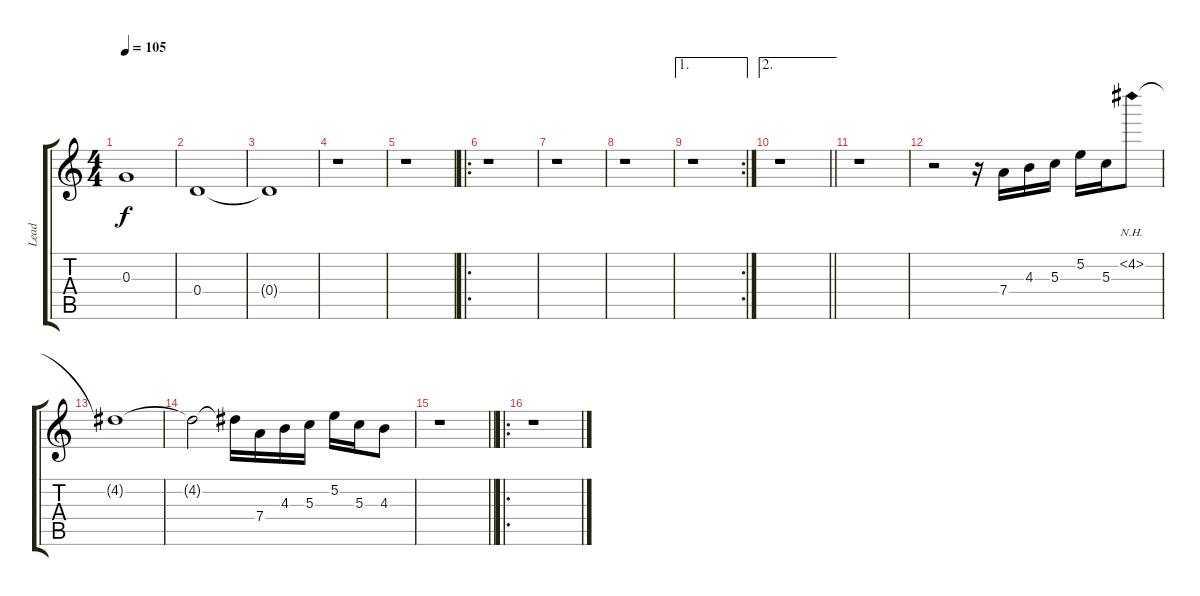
\track ("Lead" "Lead") {instrument distortionguitar}
\staff {score tabs}
\tuning (E4 B3 G3 D3 A2 E2) {hide}
\ts (4 4)
\tempo 105
\clef g2
\ks c
0.3{t}.1{dy f} |
0.4.1 |
0.4{t}.1 |
r.1 |
r.1 |
\ro
r.1 |
r.1 |
r.1 |
\ae 1
\rc 2
r.1 |
\ae 2
\barLineRight lightlight
r.1 |
r.1 |
r.2 r.16 7.4.16 4.3.16 5.3.16 5.2.16 5.3.16 4.2{nh}.8 |
4.2{t}.1 |
4.2{t}.2 4.2{t}.16 7.4.16 4.3.16 5.3.16 5.2.16 5.3.16 4.3.8 |
\barLineRight lightlight
r.1 |
\ro
r.1
